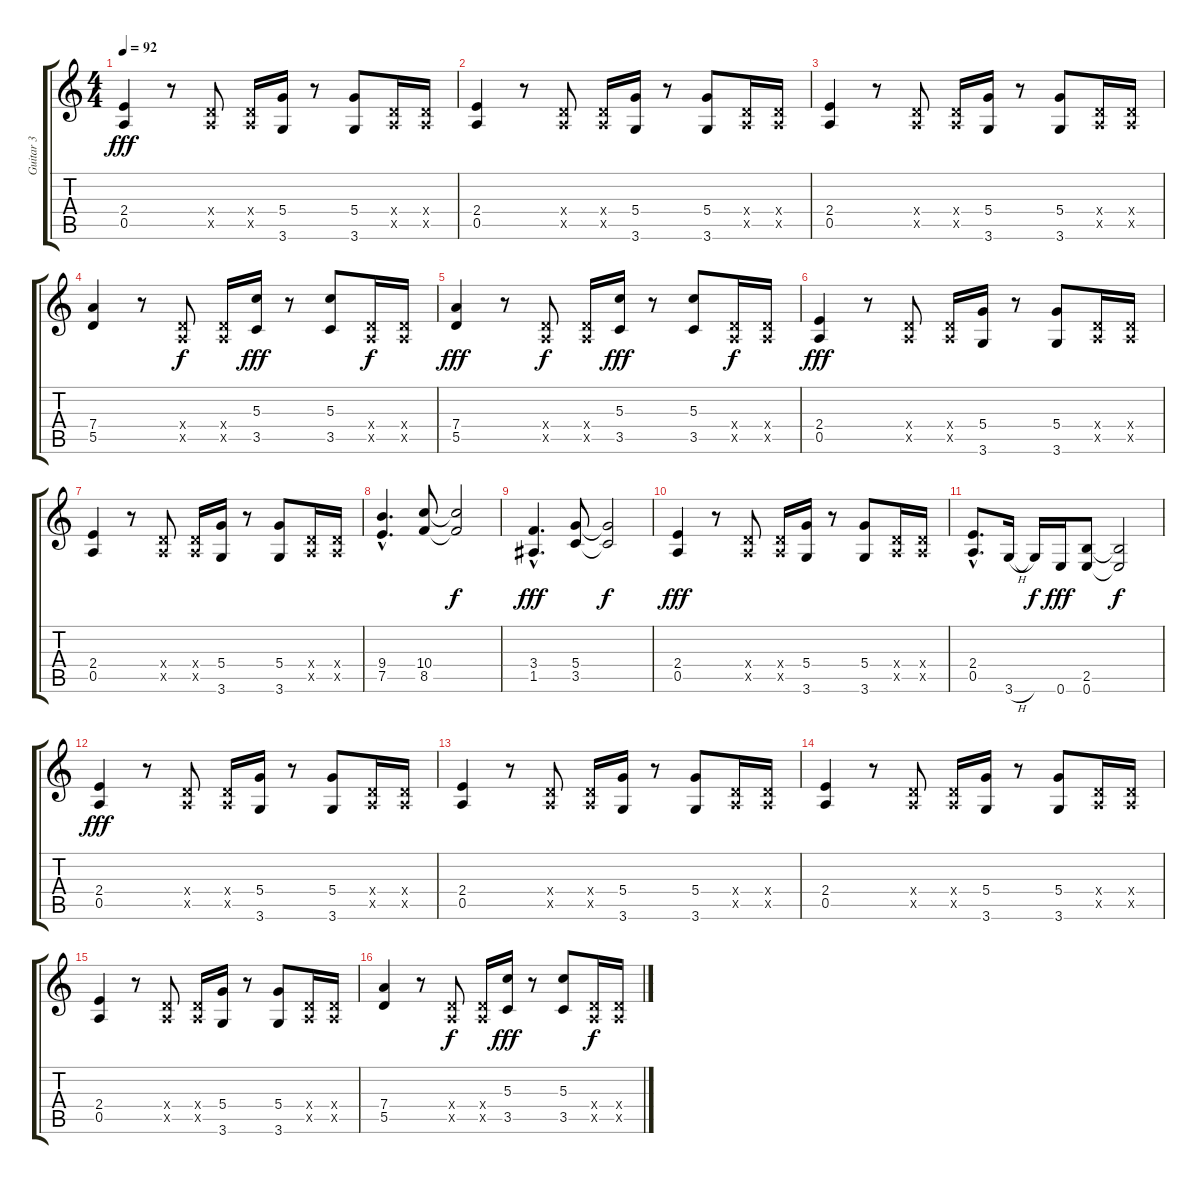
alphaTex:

\track ("Guitar 3" "Guitar 3") {instrument distortionguitar}
\staff {score tabs}
\tuning (E4 B3 G3 D3 A2 E2) {hide}
\ts (4 4)
\tempo 92
\clef g2
\ks c
(2.4 0.5).4{dy fff} r.8 (0.4{x} 0.5{x}).8 (0.4{x} 0.5{x}).16 (5.4 3.6).16 r.8 (5.4 3.6).8 (0.4{x} 0.5{x}).16 (0.4{x} 0.5{x}).16 |
(2.4 0.5).4 r.8 (0.4{x} 0.5{x}).8 (0.4{x} 0.5{x}).16 (5.4 3.6).16 r.8 (5.4 3.6).8 (0.4{x} 0.5{x}).16 (0.4{x} 0.5{x}).16 |
(2.4 0.5).4 r.8 (0.4{x} 0.5{x}).8 (0.4{x} 0.5{x}).16 (5.4 3.6).16 r.8 (5.4 3.6).8 (0.4{x} 0.5{x}).16 (0.4{x} 0.5{x}).16 |
(7.4 5.5).4 r.8 (0.4{x} 0.5{x}).8{dy f} (0.4{x} 0.5{x}).16 (5.3 3.5).16{dy fff} r.8 (5.3 3.5).8 (0.4{x} 0.5{x}).16{dy f} (0.4{x} 0.5{x}).16 |
(7.4 5.5).4{dy fff} r.8 (0.4{x} 0.5{x}).8{dy f} (0.4{x} 0.5{x}).16 (5.3 3.5).16{dy fff} r.8 (5.3 3.5).8 (0.4{x} 0.5{x}).16{dy f} (0.4{x} 0.5{x}).16 |
(2.4 0.5).4{dy fff} r.8 (0.4{x} 0.5{x}).8 (0.4{x} 0.5{x}).16 (5.4 3.6).16 r.8 (5.4 3.6).8 (0.4{x} 0.5{x}).16 (0.4{x} 0.5{x}).16 |
(2.4 0.5).4 r.8 (0.4{x} 0.5{x}).8 (0.4{x} 0.5{x}).16 (5.4 3.6).16 r.8 (5.4 3.6).8 (0.4{x} 0.5{x}).16 (0.4{x} 0.5{x}).16 |
(9.4{hac} 7.5{hac}).4{d} (10.4 8.5).8 (10.4{t} 8.5{t}).2{dy f} |
(3.4{hac} 1.5{hac}).4{d dy fff} (5.4 3.5).8 (5.4{t} 3.5{t}).2{dy f} |
(2.4 0.5).4{dy fff} r.8 (0.4{x} 0.5{x}).8 (0.4{x} 0.5{x}).16 (5.4 3.6).16 r.8 (5.4 3.6).8 (0.4{x} 0.5{x}).16 (0.4{x} 0.5{x}).16 |
(2.4{hac} 0.5{hac}).8{d} 3.6{h}.16 3.6{t}.16{dy f} 0.6.16{dy fff} (2.5 0.6).8 (2.5{t} 0.6{t}).2{dy f} |
(2.4 0.5).4{dy fff} r.8 (0.4{x} 0.5{x}).8 (0.4{x} 0.5{x}).16 (5.4 3.6).16 r.8 (5.4 3.6).8 (0.4{x} 0.5{x}).16 (0.4{x} 0.5{x}).16 |
(2.4 0.5).4 r.8 (0.4{x} 0.5{x}).8 (0.4{x} 0.5{x}).16 (5.4 3.6).16 r.8 (5.4 3.6).8 (0.4{x} 0.5{x}).16 (0.4{x} 0.5{x}).16 |
(2.4 0.5).4 r.8 (0.4{x} 0.5{x}).8 (0.4{x} 0.5{x}).16 (5.4 3.6).16 r.8 (5.4 3.6).8 (0.4{x} 0.5{x}).16 (0.4{x} 0.5{x}).16 |
(2.4 0.5).4 r.8 (0.4{x} 0.5{x}).8 (0.4{x} 0.5{x}).16 (5.4 3.6).16 r.8 (5.4 3.6).8 (0.4{x} 0.5{x}).16 (0.4{x} 0.5{x}).16 |
(7.4 5.5).4 r.8 (0.4{x} 0.5{x}).8{dy f} (0.4{x} 0.5{x}).16 (5.3 3.5).16{dy fff} r.8 (5.3 3.5).8 (0.4{x} 0.5{x}).16{dy f} (0.4{x} 0.5{x}).16
